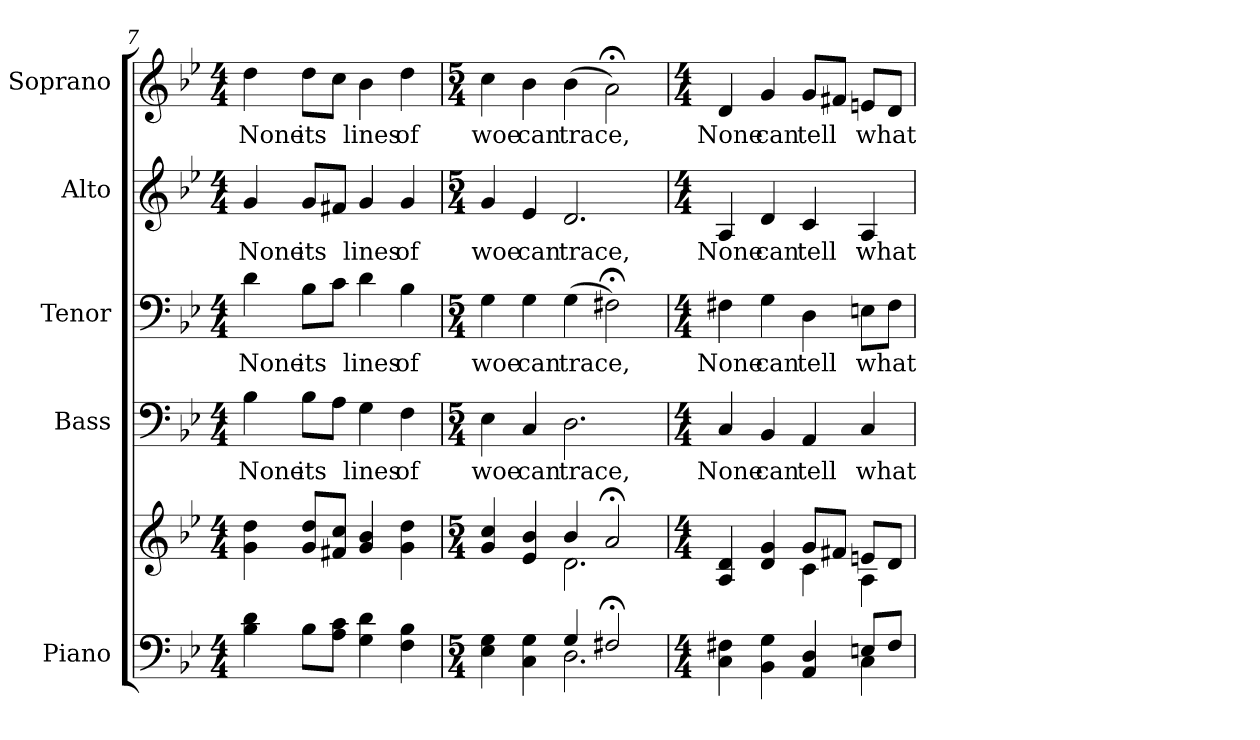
**kern	**kern	**kern	**text	**kern	**text	**kern	**text	**kern	**text
*part5	*part5	*part4	*part4	*part3	*part3	*part2	*part2	*part1	*part1
*staff6	*staff5	*staff4	*staff4	*staff3	*staff3	*staff2	*staff2	*staff1	*staff1
*I"Piano	*	*I"Bass	*	*I"Tenor	*	*I"Alto	*	*I"Soprano	*
*I'Pno.	*	*I'B.	*	*I'T.	*	*I'A.	*	*I'S.	*
!!LO:PB:g=z
*clefF4	*clefG2	*clefF4	*	*clefF4	*	*clefG2	*	*clefG2	*
*k[b-e-]	*k[b-e-]	*k[b-e-]	*	*k[b-e-]	*	*k[b-e-]	*	*k[b-e-]	*
*B-:	*B-:	*B-:	*	*B-:	*	*B-:	*	*B-:	*
*M4/4	*M4/4	*M4/4	*	*M4/4	*	*M4/4	*	*M4/4	*
=7	=7	=7	=7	=7	=7	=7	=7	=7	=7
!	!	!	!LO:LY:b:color=#000000	!	!	!	!	!	!
!	!	!	!	!	!LO:LY:b:color=#000000	!	!	!	!
!	!	!	!	!	!	!	!LO:LY:b:color=#000000	!	!
!	!	!	!	!	!	!	!	!	!LO:LY:b:color=#000000
4B-i\ 4di	4gi\ 4ddi	4B-i\	None	4di\	None	4gi/	None	4ddi\	None
!	!	!	!LO:LY:b:color=#000000	!	!	!	!	!	!
!	!	!	!	!	!LO:LY:b:color=#000000	!	!	!	!
!	!	!	!	!	!	!	!LO:LY:b:color=#000000	!	!
!	!	!	!	!	!	!	!	!	!LO:LY:b:color=#000000
8B-i\L	8gi/ 8ddiL	8B-i\L	its	8B-i\L	its	8gi/L	its	8ddi\L	its
8Ai\ 8ciJ	8f#Xi/ 8cciJ	8Ai\J	.	8ci\J	.	8f#Xi/J	.	8cci\J	.
!	!	!	!LO:LY:b:color=#000000	!	!	!	!	!	!
!	!	!	!	!	!LO:LY:b:color=#000000	!	!	!	!
!	!	!	!	!	!	!	!LO:LY:b:color=#000000	!	!
!	!	!	!	!	!	!	!	!	!LO:LY:b:color=#000000
4Gi\ 4di	4gi/ 4b-i	4Gi\	lines	4di\	lines	4gi/	lines	4b-i\	lines
!	!	!	!LO:LY:b:color=#000000	!	!	!	!	!	!
!	!	!	!	!	!LO:LY:b:color=#000000	!	!	!	!
!	!	!	!	!	!	!	!LO:LY:b:color=#000000	!	!
!	!	!	!	!	!	!	!	!	!LO:LY:b:color=#000000
4Fi\ 4B-i	4gi\ 4ddi	4Fi\	of	4B-i\	of	4gi/	of	4ddi\	of
=8	=8	=8	=8	=8	=8	=8	=8	=8	=8
*M5/4	*M5/4	*M5/4	*	*M5/4	*	*M5/4	*	*M5/4	*
*^	*^	*	*	*	*	*	*	*	*
!	!	!	!	!	!LO:LY:b:color=#000000	!	!	!	!	!	!
!	!	!	!	!	!	!	!LO:LY:b:color=#000000	!	!	!	!
!	!	!	!	!	!	!	!	!	!LO:LY:b:color=#000000	!	!
!	!	!	!	!	!	!	!	!	!	!	!LO:LY:b:color=#000000
4E-i\ 4Gi	2ryy	4gi/ 4cci	2ryy	4E-i\	woe	4Gi\	woe	4gi/	woe	4cci\	woe
!	!	!	!	!	!LO:LY:b:color=#000000	!	!	!	!	!	!
!	!	!	!	!	!	!	!LO:LY:b:color=#000000	!	!	!	!
!	!	!	!	!	!	!	!	!	!LO:LY:b:color=#000000	!	!
!	!	!	!	!	!	!	!	!	!	!	!LO:LY:b:color=#000000
4Ci\ 4Gi	.	4e-i/ 4b-i	.	4Ci/	can	4Gi\	can	4e-i/	can	4b-i\	can
!	!	!	!	!	!LO:LY:b:color=#000000	!	!	!	!	!	!
!	!	!	!	!	!	!	!LO:LY:b:color=#000000	!	!	!	!
!	!	!	!	!	!	!	!	!	!LO:LY:b:color=#000000	!	!
!	!	!	!	!	!	!	!	!	!	!	!LO:LY:b:color=#000000
4Gi/	2.Di\	4b-i/	2.di\	2.Di\	trace,	(4Gi\	trace,	2.di/	trace,	(4b-i\	trace,
2F#X;i/	.	2a;i/	.	.	.	2F#X;i\)	.	.	.	2a;i\)	.
!!LO:PB:g=z
=9	=9	=9	=9	=9	=9	=9	=9	=9	=9	=9	=9
*M4/4	*	*M4/4	*	*M4/4	*	*M4/4	*	*M4/4	*	*M4/4	*
!	!	!	!	!	!LO:LY:b:color=#000000	!	!	!	!	!	!
!	!	!	!	!	!	!	!LO:LY:b:color=#000000	!	!	!	!
!	!	!	!	!	!	!	!	!	!LO:LY:b:color=#000000	!	!
!	!	!	!	!	!	!	!	!	!	!	!LO:LY:b:color=#000000
4Ci\ 4F#Xi	2ryy	4Ai/ 4di	2ryy	4Ci/	None	4F#Xi\	None	4Ai/	None	4di/	None
!	!	!	!	!	!LO:LY:b:color=#000000	!	!	!	!	!	!
!	!	!	!	!	!	!	!LO:LY:b:color=#000000	!	!	!	!
!	!	!	!	!	!	!	!	!	!LO:LY:b:color=#000000	!	!
!	!	!	!	!	!	!	!	!	!	!	!LO:LY:b:color=#000000
4BB-i\ 4Gi	.	4di/ 4gi	.	4BB-i/	can	4Gi\	can	4di/	can	4gi/	can
!	!	!	!	!	!LO:LY:b:color=#000000	!	!	!	!	!	!
!	!	!	!	!	!	!	!LO:LY:b:color=#000000	!	!	!	!
!	!	!	!	!	!	!	!	!	!LO:LY:b:color=#000000	!	!
!	!	!	!	!	!	!	!	!	!	!	!LO:LY:b:color=#000000
4AAi/ 4Di	4ryy	8gi/L	4ci\	4AAi/	tell	4Di\	tell	4ci/	tell	8gi/L	tell
.	.	8f#Xi/J	.	.	.	.	.	.	.	8f#Xi/J	.
!	!	!	!	!	!LO:LY:b:color=#000000	!	!	!	!	!	!
!	!	!	!	!	!	!	!LO:LY:b:color=#000000	!	!	!	!
!	!	!	!	!	!	!	!	!	!LO:LY:b:color=#000000	!	!
!	!	!	!	!	!	!	!	!	!	!	!LO:LY:b:color=#000000
8Eni/L	4Ci\	8eni/L	4Ai\	4Ci/	what	8Eni\L	what	4Ai/	what	8eni/L	what
8F#i/J	.	8di/J	.	.	.	8F#i\J	.	.	.	8di/J	.
*v	*v	*	*	*	*	*	*	*	*	*	*
*	*v	*v	*	*	*	*	*	*	*	*
=	=	=	=	=	=	=	=	=	=
*-	*-	*-	*-	*-	*-	*-	*-	*-	*-
